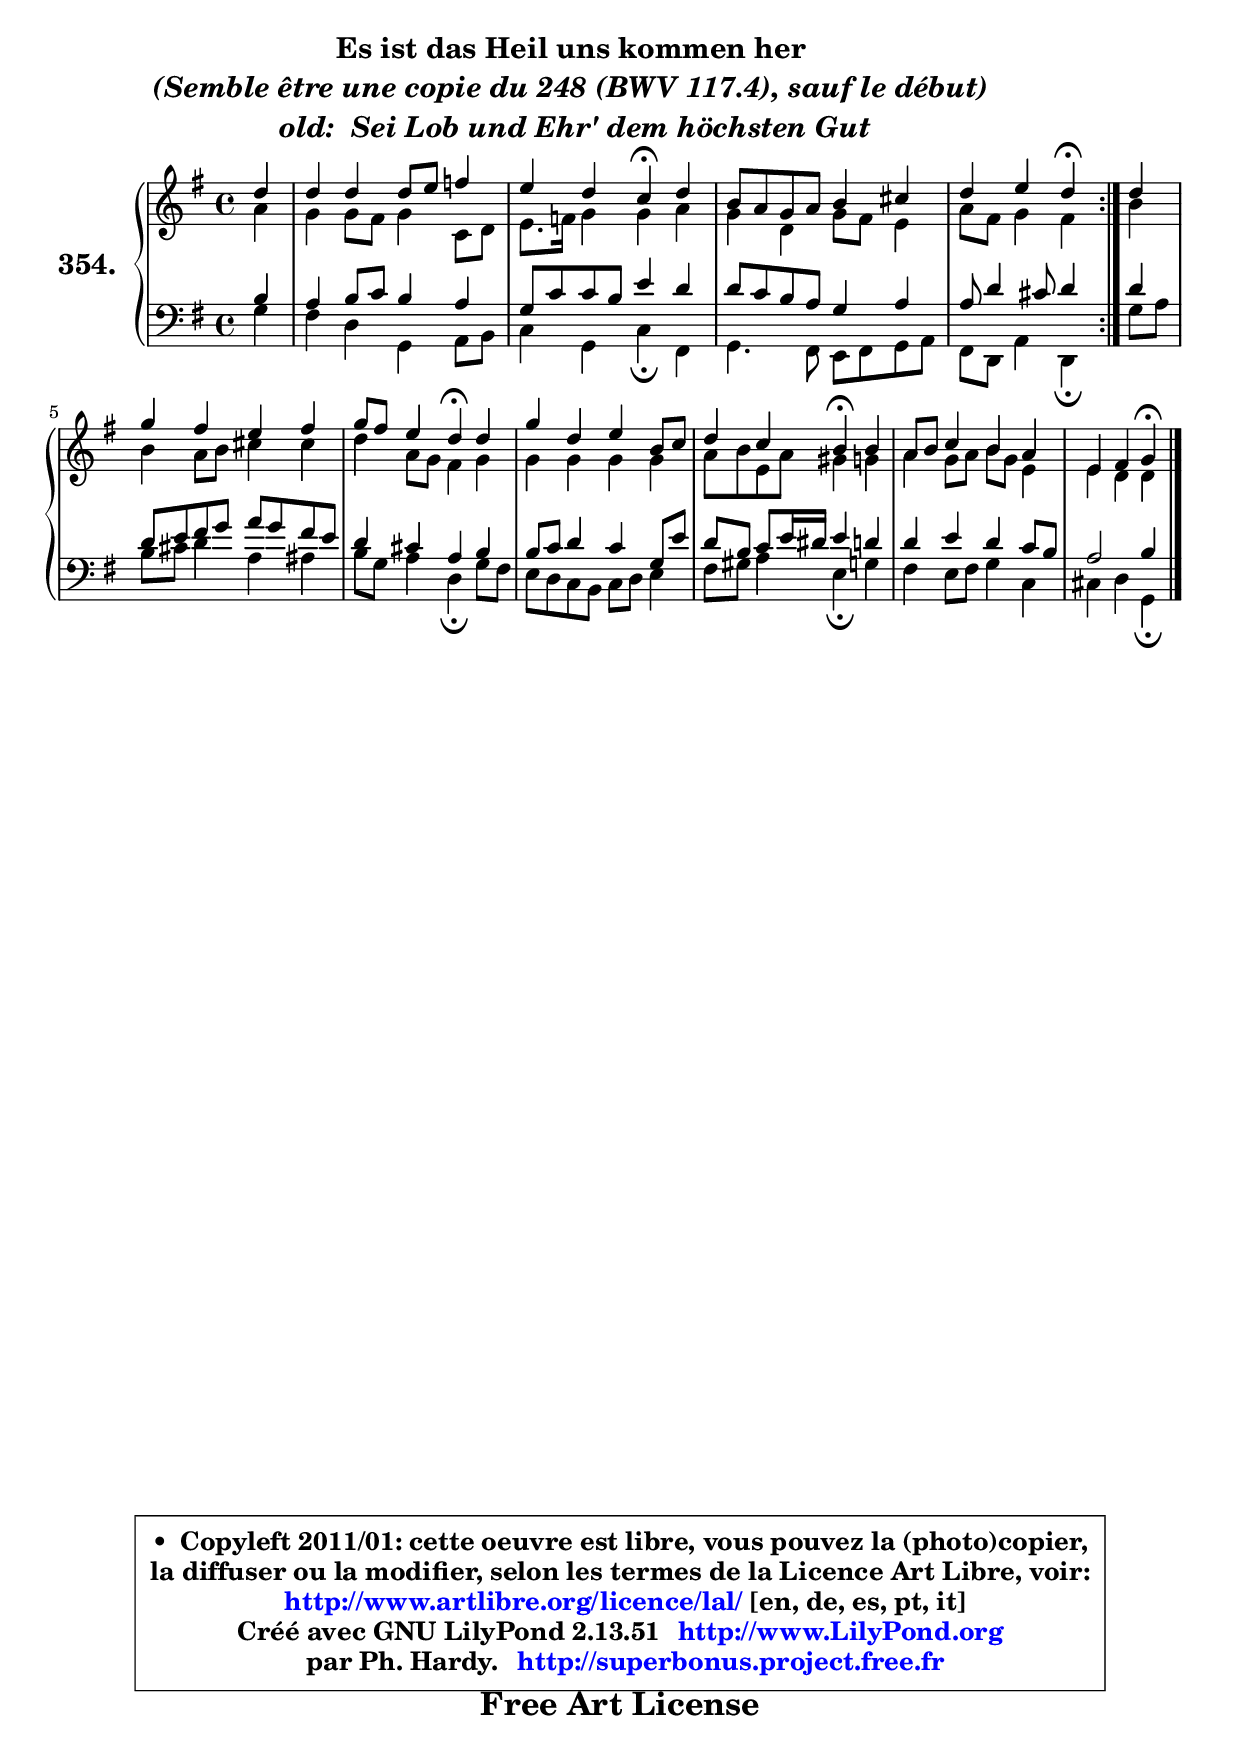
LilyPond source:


\version "2.13.51"

    \paper {
%	system-system-spacing #'padding = #0.1
%	score-system-spacing #'padding = #0.1
%	ragged-bottom = ##f
%	ragged-last-bottom = ##f
	}

    \header {
      opus = \markup { \bold "" }
      piece = \markup { \hspace #9 \fontsize #2 \bold \column \center-align { \line { "Es ist das Heil uns kommen her" }
          \line { \italic "(Semble être une copie du 248 (BWV 117.4), sauf le début)" }
                     \line { \italic "  old:  Sei Lob und Ehr' dem höchsten Gut " }
                 } }
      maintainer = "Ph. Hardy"
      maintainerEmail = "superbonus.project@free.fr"
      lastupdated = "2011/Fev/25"
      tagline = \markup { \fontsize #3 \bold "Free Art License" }
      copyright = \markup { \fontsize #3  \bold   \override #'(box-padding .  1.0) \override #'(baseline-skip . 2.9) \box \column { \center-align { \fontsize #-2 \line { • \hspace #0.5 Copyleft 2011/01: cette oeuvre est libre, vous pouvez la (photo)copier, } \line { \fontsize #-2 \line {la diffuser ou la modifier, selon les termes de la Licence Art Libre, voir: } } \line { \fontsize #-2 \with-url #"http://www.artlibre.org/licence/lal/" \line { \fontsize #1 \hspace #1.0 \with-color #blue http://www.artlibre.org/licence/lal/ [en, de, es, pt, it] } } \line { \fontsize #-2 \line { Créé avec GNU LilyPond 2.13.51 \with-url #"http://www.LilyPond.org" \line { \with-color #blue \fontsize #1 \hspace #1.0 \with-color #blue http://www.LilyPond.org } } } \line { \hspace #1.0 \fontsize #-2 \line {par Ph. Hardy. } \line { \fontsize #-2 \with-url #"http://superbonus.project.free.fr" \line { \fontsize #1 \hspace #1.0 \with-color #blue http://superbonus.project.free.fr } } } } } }

	  }

  guidemidi = {
	\repeat volta 2 {
        r4 |
        R1 |
        r2 \tempo 4 = 30 r4 \tempo 4 = 78 r4 |
        R1 |
        r2 \tempo 4 = 30 r4 \tempo 4 = 78 } %fin du repeat
        r4 |
        R1 |
        r2 \tempo 4 = 30 r4 \tempo 4 = 78 r4 |
        R1 |
        r2 \tempo 4 = 30 r4 \tempo 4 = 78 r4 |
        R1 |
        r2 \tempo 4 = 30 r4 
	}

  upper = {
	\time 4/4
	\key g \major
	\clef treble
	\partial 4
	\voiceOne
	<< { 
	% SOPRANO
	\set Voice.midiInstrument = "acoustic grand"
	\relative c'' {
	\repeat volta 2 {
        d4 |
        d4 d d8 e f4 |
        e4 d c\fermata d |
        b8 a g a b4 cis |
        d4 e d\fermata } %fin du repeat
        d4 |
        g4 fis e fis |
        g8 fis e4 d\fermata d |
        g4 d e b8 c |
        d4 c b\fermata b |
        a8 b c4 b a |
        e4 fis g\fermata
        \bar "|."
	} % fin de relative
	}

	\context Voice="1" { \voiceTwo 
	% ALTO
	\set Voice.midiInstrument = "acoustic grand"
	\relative c'' {
	\repeat volta 2 {
        a4 |
        g4 g8 fis g4 c,8 d |
        e8. f16 g4 g a4 |
        g4 d g8 fis e4 |
        a8 fis g4 fis } %fin du repeat
        b4 |
        b4 a8 b cis4 cis |
        d4 a8 g fis4 g |
        g4 g g g |
        a8 b e, a gis4 g |
        a4 g8 a b g e4 |
        e4 d d
        \bar "|."
	} % fin de relative
	\oneVoice
	} >>
	}

    lower = {
	\time 4/4
	\key g \major
	\clef bass
	\partial 4
	\voiceOne
	<< { 
	% TENOR
	\set Voice.midiInstrument = "acoustic grand"
	\relative c' {
	\repeat volta 2 {
        b4 |
        a4 b8 c b4 a |
        g8 c c b e4 d |
        d8 c b a g4 a |
        a8 d4 cis8 d4 } %fin du repeat
        d4 |
        d8 e fis g a g fis e |
        d4 cis a b |
        b8 c d4 c g8 e' |
        d8 b c e16 dis e4 d! |
        d4 e d4 c8 b |
        a2 b4
        \bar "|."
	} % fin de relative
	}
	\context Voice="1" { \voiceTwo 
	% BASS
	\set Voice.midiInstrument = "acoustic grand"
	\relative c' {
	\repeat volta 2 {
        g4 |
        fis4 d g, a8 b |
        c4 g c\fermata fis, |
        g4. fis8 e fis g a |
        fis8 d a'4 d,\fermata } %fin du repeat
        g'8 a |
        b8 cis d4 a ais |
        b8 g a4 d,\fermata g8 fis |
        e8 d c b c d e4 |
        fis8 gis a4 e\fermata g4 |
        fis4 e8 fis g4 c, |
        cis4 d g,\fermata
        \bar "|."
	} % fin de relative
	\oneVoice
	} >>
	}


    \score { 

	\new PianoStaff <<
	\set PianoStaff.instrumentName = \markup { \bold \huge "354." }
	\new Staff = "upper" \upper
	\new Staff = "lower" \lower
	>>

    \layout {
%	ragged-last = ##f
	   }

         } % fin de score

  \score {
    \unfoldRepeats { << \guidemidi \upper \lower >> }
    \midi {
    \context {
     \Staff
      \remove "Staff_performer"
               }

     \context {
      \Voice
       \consists "Staff_performer"
                }

     \context { 
      \Score
      tempoWholesPerMinute = #(ly:make-moment 78 4)
		}
	    }
	}

